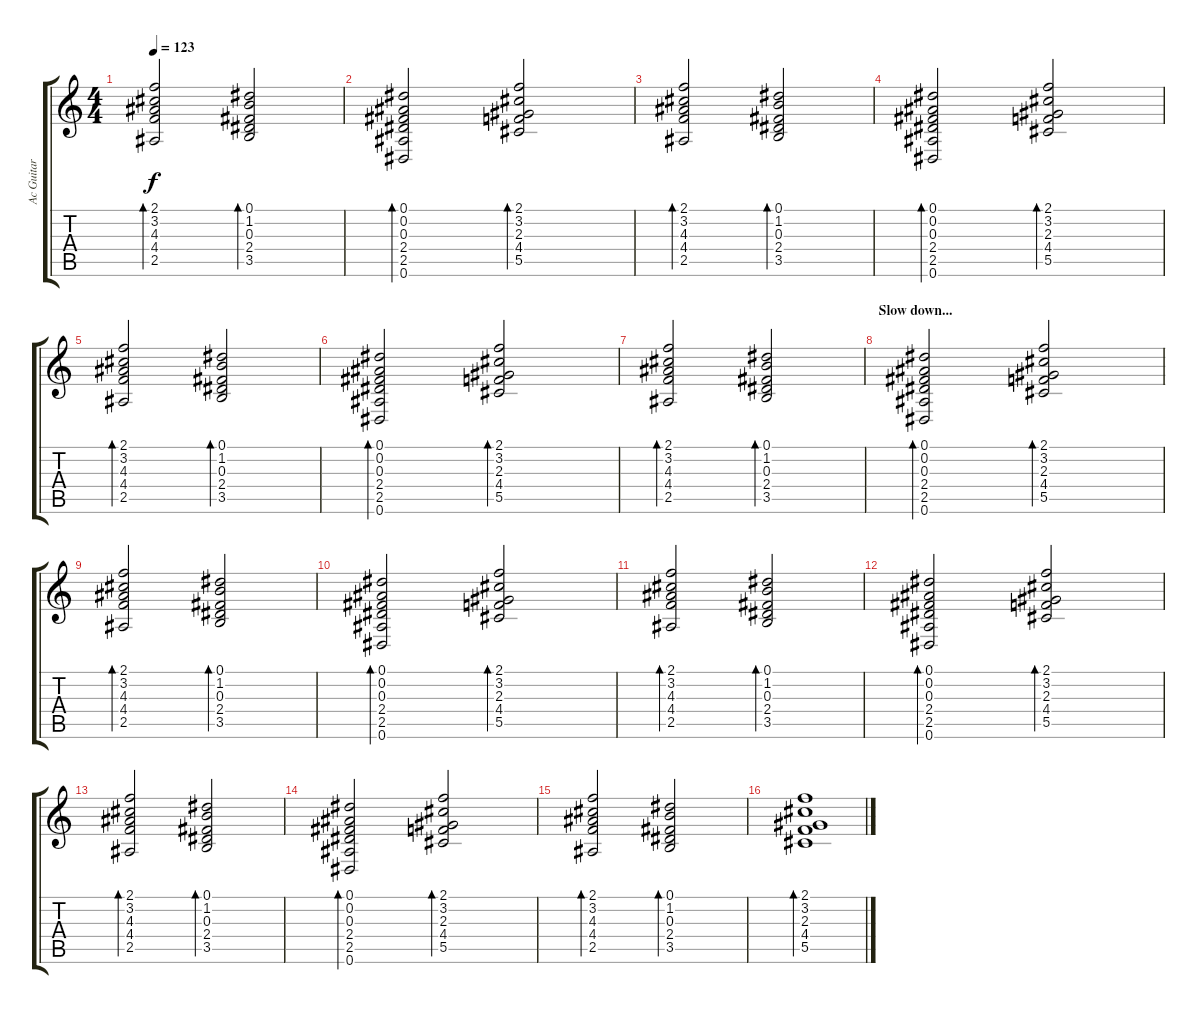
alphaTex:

\track ("Ac Guitar 2" "Ac Guitar ") {instrument acousticguitarnylon}
\staff {score tabs}
\tuning (Eb4 Bb3 Gb3 Db3 Ab2 Eb2) {hide}
\ts (4 4)
\tempo 123
\clef g2
\ks c
(2.1 3.2 4.3 4.4 2.5).2{bd 240 dy f} (0.1 1.2 0.3 2.4 3.5).2{bd 240} |
(0.1 0.2 0.3 2.4 2.5 0.6).2{bd 240} (2.1 3.2 2.3 4.4 5.5).2{bd 240} |
(2.1 3.2 4.3 4.4 2.5).2{bd 240} (0.1 1.2 0.3 2.4 3.5).2{bd 240} |
(0.1 0.2 0.3 2.4 2.5 0.6).2{bd 240} (2.1 3.2 2.3 4.4 5.5).2{bd 240} |
(2.1 3.2 4.3 4.4 2.5).2{bd 240} (0.1 1.2 0.3 2.4 3.5).2{bd 240} |
(0.1 0.2 0.3 2.4 2.5 0.6).2{bd 240} (2.1 3.2 2.3 4.4 5.5).2{bd 240} |
(2.1 3.2 4.3 4.4 2.5).2{bd 240} (0.1 1.2 0.3 2.4 3.5).2{bd 240} |
\section ("" "Slow down...")
(0.1 0.2 0.3 2.4 2.5 0.6).2{bd 240} (2.1 3.2 2.3 4.4 5.5).2{bd 240} |
(2.1 3.2 4.3 4.4 2.5).2{bd 240} (0.1 1.2 0.3 2.4 3.5).2{bd 240} |
(0.1 0.2 0.3 2.4 2.5 0.6).2{bd 240} (2.1 3.2 2.3 4.4 5.5).2{bd 240} |
(2.1 3.2 4.3 4.4 2.5).2{bd 240} (0.1 1.2 0.3 2.4 3.5).2{bd 240} |
(0.1 0.2 0.3 2.4 2.5 0.6).2{bd 240} (2.1 3.2 2.3 4.4 5.5).2{bd 240} |
(2.1 3.2 4.3 4.4 2.5).2{bd 240} (0.1 1.2 0.3 2.4 3.5).2{bd 240} |
(0.1 0.2 0.3 2.4 2.5 0.6).2{bd 240} (2.1 3.2 2.3 4.4 5.5).2{bd 240} |
(2.1 3.2 4.3 4.4 2.5).2{bd 240} (0.1 1.2 0.3 2.4 3.5).2{bd 240} |
(2.1 3.2 2.3 4.4 5.5).1{bd 240}
